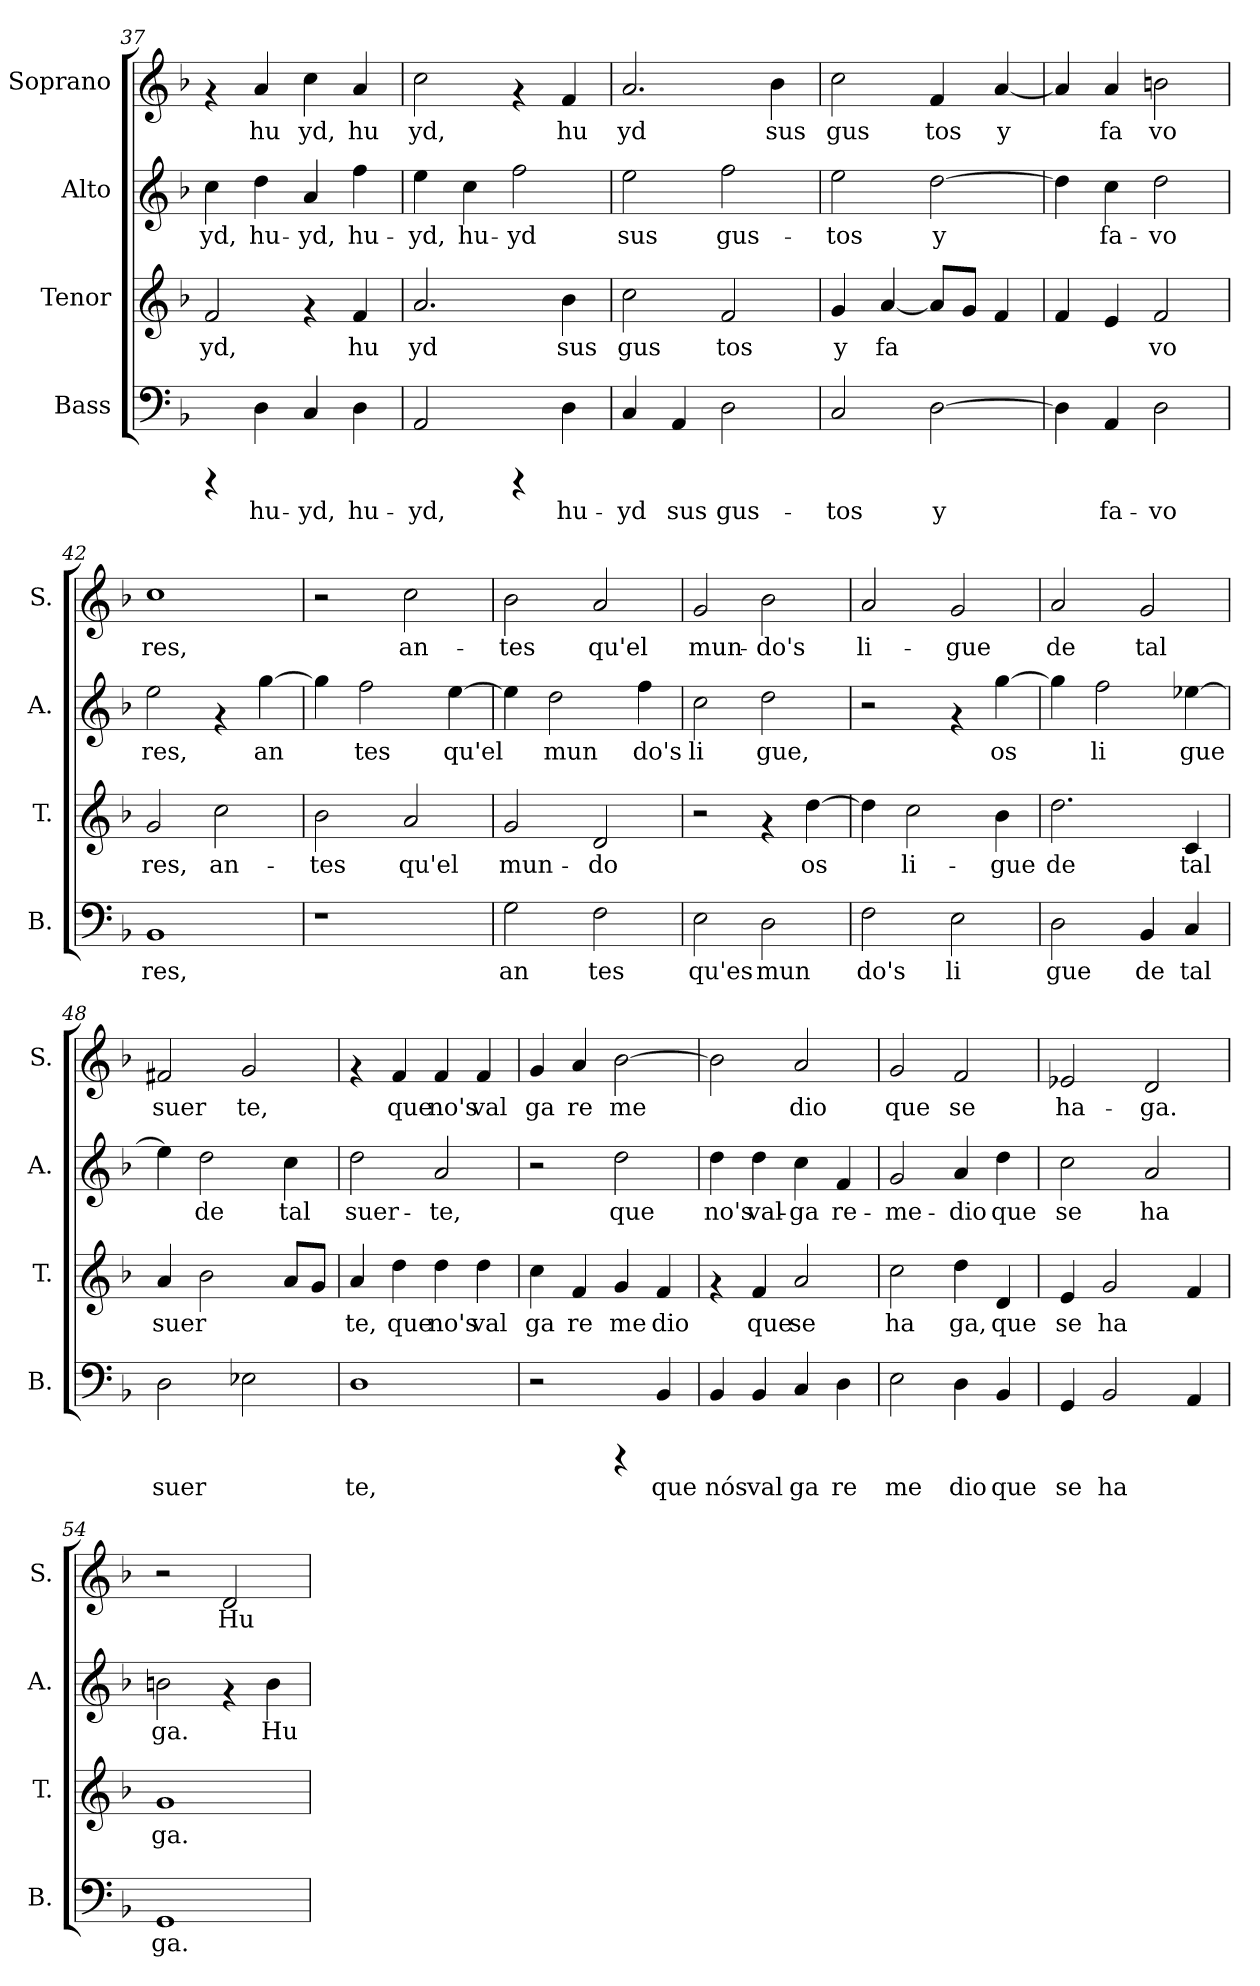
**kern	**text	**kern	**text	**kern	**text	**kern	**text
*part4	*part4	*part3	*part3	*part2	*part2	*part1	*part1
*staff4	*staff4	*staff3	*staff3	*staff2	*staff2	*staff1	*staff1
*I"Bass	*	*I"Tenor	*	*I"Alto	*	*I"Soprano	*
*I'B.	*	*I'T.	*	*I'A.	*	*I'S.	*
!!LO:PB:g=z
*clefF4	*	*clefG2	*	*clefG2	*	*clefG2	*
*k[b-]	*	*k[b-]	*	*k[b-]	*	*k[b-]	*
*F:	*	*F:	*	*F:	*	*F:	*
=37	=37	=37	=37	=37	=37	=37	=37
!	!	!	!LO:LY:b:cj	!	!LO:LY:b:cj	!	!
4rCCC	.	2f/	-yd,	4cc\	yd,	4rf	.
!	!LO:LY:b:cj	!	!	!	!LO:LY:b:cj	!	!LO:LY:b:cj
4D\	hu-	.	.	4dd\	hu-	4a/	hu
!	!LO:LY:b:cj	!	!	!	!LO:LY:b:cj	!	!LO:LY:b:cj
4C/	-yd,	4rf	.	4a/	-yd,	4cc\	yd,
!	!LO:LY:b:cj	!	!LO:LY:b:cj	!	!LO:LY:b:cj	!	!LO:LY:b:cj
4D\	hu-	4f/	hu	4ff\	hu-	4a/	hu
=38	=38	=38	=38	=38	=38	=38	=38
!	!LO:LY:b:cj	!	!LO:LY:b:cj	!	!LO:LY:b:cj	!	!LO:LY:b:cj
2AA/	-yd,	2.a/	yd	4ee\	-yd,	2cc\	yd,
!	!	!	!	!	!LO:LY:b:cj	!	!
.	.	.	.	4cc\	hu-	.	.
!	!	!	!	!	!LO:LY:b:cj	!	!
4rCCC	.	.	.	2ff\	-yd	4rf	.
!	!LO:LY:b:cj	!	!LO:LY:b:cj	!	!	!	!LO:LY:b:cj
4D\	hu-	4b-\	sus	.	.	4f/	hu
=39	=39	=39	=39	=39	=39	=39	=39
!	!LO:LY:b:cj	!	!LO:LY:b:cj	!	!LO:LY:b:cj	!	!LO:LY:b:cj
4C/	-yd	2cc\	gus	2ee\	sus	2.a/	yd
!	!LO:LY:b:cj	!	!	!	!	!	!
4AA/	sus	.	.	.	.	.	.
!	!LO:LY:b:cj	!	!LO:LY:b:cj	!	!LO:LY:b:cj	!	!
2D\	gus-	2f/	tos	2ff\	gus-	.	.
!	!	!	!	!	!	!	!LO:LY:b:cj
.	.	.	.	.	.	4b-\	sus
=40	=40	=40	=40	=40	=40	=40	=40
!	!LO:LY:b:cj	!	!LO:LY:b:cj	!	!LO:LY:b:cj	!	!LO:LY:b:cj
2C/	-tos	4g/	y	2ee\	-tos	2cc\	gus
!	!	!	!LO:LY:b:cj	!	!	!	!
.	.	[<4a/	fa	.	.	.	.
!	!LO:LY:b:cj	!	!LO:LY:b:cj	!	!LO:LY:b:cj	!	!LO:LY:b:cj
[>2D\	y	8a/L]	.	[>2dd\	y	4f/	tos
!	!	!	!LO:LY:b:cj	!	!	!	!
.	.	8g/J	.	.	.	.	.
!	!	!	!LO:LY:b:cj	!	!	!	!LO:LY:b:cj
.	.	4f/	.	.	.	[<4a/	y
=41	=41	=41	=41	=41	=41	=41	=41
!	!LO:LY:b:cj	!	!LO:LY:b:cj	!	!LO:LY:b:cj	!	!LO:LY:b:cj
4D\]	.	4f/	.	4dd\]	.	4a/]	.
!	!LO:LY:b:cj	!	!LO:LY:b:cj	!	!LO:LY:b:cj	!	!LO:LY:b:cj
4AA/	fa-	4e/	.	4cc\	fa-	4a/	fa
!	!LO:LY:b:cj	!	!LO:LY:b:cj	!	!LO:LY:b:cj	!	!LO:LY:b:cj
2D\	-vo	2f/	vo	2dd\	-vo	2bn\	vo
!!LO:PB:g=z
=42	=42	=42	=42	=42	=42	=42	=42
!	!LO:LY:b:cj	!	!LO:LY:b:cj	!	!LO:LY:b:cj	!	!LO:LY:b:cj
1BB-	res,	2g/	res,	2ee\	res,	1cc	res,
!	!	!	!LO:LY:b:cj	!	!	!	!
.	.	2cc\	an-	4rf	.	.	.
!	!	!	!	!	!LO:LY:b:cj	!	!
.	.	.	.	[>4gg\	an	.	.
=43	=43	=43	=43	=43	=43	=43	=43
!	!	!	!LO:LY:b:cj	!	!LO:LY:b:cj	!	!
1r	.	2b-\	-tes	4gg\]	.	2r	.
!	!	!	!	!	!LO:LY:b:cj	!	!
.	.	.	.	2ff\	tes	.	.
!	!	!	!LO:LY:b:cj	!	!	!	!LO:LY:b:cj
.	.	2a/	qu'el	.	.	2cc\	an-
!	!	!	!	!	!LO:LY:b:cj	!	!
.	.	.	.	[>4ee\	qu'el	.	.
=44	=44	=44	=44	=44	=44	=44	=44
!	!LO:LY:b:cj	!	!LO:LY:b:cj	!	!LO:LY:b:cj	!	!LO:LY:b:cj
2G\	an	2g/	mun-	4ee\]	.	2b-\	-tes
!	!	!	!	!	!LO:LY:b:cj	!	!
.	.	.	.	2dd\	mun	.	.
!	!LO:LY:b:cj	!	!LO:LY:b:cj	!	!	!	!LO:LY:b:cj
2F\	tes	2d/	-do	.	.	2a/	qu'el
!	!	!	!	!	!LO:LY:b:cj	!	!
.	.	.	.	4ff\	do's	.	.
=45	=45	=45	=45	=45	=45	=45	=45
!	!LO:LY:b:cj	!	!	!	!LO:LY:b:cj	!	!LO:LY:b:cj
2E\	qu'es	2r	.	2cc\	li	2g/	mun-
!	!LO:LY:b:cj	!	!	!	!LO:LY:b:cj	!	!LO:LY:b:cj
2D\	mun	4rf	.	2dd\	gue,	2b-\	-do's
!	!	!	!LO:LY:b:cj	!	!	!	!
.	.	[>4dd\	os	.	.	.	.
=46	=46	=46	=46	=46	=46	=46	=46
!	!LO:LY:b:cj	!	!LO:LY:b:cj	!	!	!	!LO:LY:b:cj
2F\	do's	4dd\]	.	2r	.	2a/	li-
!	!	!	!LO:LY:b:cj	!	!	!	!
.	.	2cc\	li-	.	.	.	.
!	!LO:LY:b:cj	!	!	!	!	!	!LO:LY:b:cj
2E\	li	.	.	4rf	.	2g/	-gue
!	!	!	!LO:LY:b:cj	!	!LO:LY:b:cj	!	!
.	.	4b-\	-gue	[>4gg\	os	.	.
=47	=47	=47	=47	=47	=47	=47	=47
!	!LO:LY:b:cj	!	!LO:LY:b:cj	!	!LO:LY:b:cj	!	!LO:LY:b:cj
2D\	gue	2.dd\	de	4gg\]	.	2a/	de
!	!	!	!	!	!LO:LY:b:cj	!	!
.	.	.	.	2ff\	li	.	.
!	!LO:LY:b:cj	!	!	!	!	!	!LO:LY:b:cj
4BB-/	de	.	.	.	.	2g/	tal
!	!LO:LY:b:cj	!	!LO:LY:b:cj	!	!LO:LY:b:cj	!	!
4C/	tal	4c/	tal	[<4ee-X\	gue	.	.
!!LO:LB:g=z
=48	=48	=48	=48	=48	=48	=48	=48
!	!LO:LY:b:cj	!	!LO:LY:b:cj	!	!LO:LY:b:cj	!	!LO:LY:b:cj
2D\	suer	4a/	suer	4ee-\]	.	2f#X/	suer
!	!	!	!LO:LY:b:cj	!	!LO:LY:b:cj	!	!
.	.	2b-\	.	2dd\	de	.	.
!	!LO:LY:b:cj	!	!	!	!	!	!LO:LY:b:cj
2E-X\	.	.	.	.	.	2g/	te,
!	!	!	!LO:LY:b:cj	!	!LO:LY:b:cj	!	!
.	.	8a/L	.	4cc\	tal	.	.
!	!	!	!LO:LY:b:cj	!	!	!	!
.	.	8g/J	.	.	.	.	.
=49	=49	=49	=49	=49	=49	=49	=49
!	!LO:LY:b:cj	!	!LO:LY:b:cj	!	!LO:LY:b:cj	!	!
1D	te,	4a/	te,	2dd\	suer-	4rf	.
!	!	!	!LO:LY:b:cj	!	!	!	!LO:LY:b:cj
.	.	4dd\	que	.	.	4f/	que
!	!	!	!LO:LY:b:cj	!	!LO:LY:b:cj	!	!LO:LY:b:cj
.	.	4dd\	no's	2a/	-te,	4f/	no's
!	!	!	!LO:LY:b:cj	!	!	!	!LO:LY:b:cj
.	.	4dd\	val	.	.	4f/	val
=50	=50	=50	=50	=50	=50	=50	=50
!	!	!	!LO:LY:b:cj	!	!	!	!LO:LY:b:cj
2r	.	4cc\	ga	2r	.	4g/	ga
!	!	!	!LO:LY:b:cj	!	!	!	!LO:LY:b:cj
.	.	4f/	re	.	.	4a/	re
!	!	!	!LO:LY:b:cj	!	!LO:LY:b:cj	!	!LO:LY:b:cj
4rCCC	.	4g/	me	2dd\	que	[>2b-\	me
!	!LO:LY:b:cj	!	!LO:LY:b:cj	!	!	!	!
4BB-/	que	4f/	dio	.	.	.	.
=51	=51	=51	=51	=51	=51	=51	=51
!	!LO:LY:b:cj	!	!	!	!LO:LY:b:cj	!	!LO:LY:b:cj
4BB-/	nós	4rf	.	4dd\	no's	2b-\]	.
!	!LO:LY:b:cj	!	!LO:LY:b:cj	!	!LO:LY:b:cj	!	!
4BB-/	val	4f/	que	4dd\	val-	.	.
!	!LO:LY:b:cj	!	!LO:LY:b:cj	!	!LO:LY:b:cj	!	!LO:LY:b:cj
4C/	ga	2a/	se	4cc\	-ga	2a/	dio
!	!LO:LY:b:cj	!	!	!	!LO:LY:b:cj	!	!
4D\	re	.	.	4f/	re-	.	.
=52	=52	=52	=52	=52	=52	=52	=52
!	!LO:LY:b:cj	!	!LO:LY:b:cj	!	!LO:LY:b:cj	!	!LO:LY:b:cj
2E\	me	2cc\	ha	2g/	-me-	2g/	que
!	!LO:LY:b:cj	!	!LO:LY:b:cj	!	!LO:LY:b:cj	!	!LO:LY:b:cj
4D\	dio	4dd\	ga,	4a/	-dio	2f/	se
!	!LO:LY:b:cj	!	!LO:LY:b:cj	!	!LO:LY:b:cj	!	!
4BB-/	que	4d/	que	4dd\	que	.	.
!!LO:LB:g=z
=53	=53	=53	=53	=53	=53	=53	=53
!	!LO:LY:b:cj	!	!LO:LY:b:cj	!	!LO:LY:b:cj	!	!LO:LY:b:cj
4GG/	se	4e/	se	2cc\	se	2e-X/	ha-
!	!LO:LY:b:cj	!	!LO:LY:b:cj	!	!	!	!
2BB-/	ha	2g/	ha-	.	.	.	.
!	!	!	!	!	!LO:LY:b:cj	!	!LO:LY:b:cj
.	.	.	.	2a/	ha	2d/	-ga.
!	!LO:LY:b:cj	!	!LO:LY:b:cj	!	!	!	!
4AA/	.	4f/	--	.	.	.	.
=54	=54	=54	=54	=54	=54	=54	=54
!	!LO:LY:b:cj	!	!LO:LY:b:cj	!	!LO:LY:b:cj	!	!
1GG	ga.	1g	-ga.	2bn\	ga.	2r	.
!	!	!	!	!	!	!	!LO:LY:b:cj
.	.	.	.	4rf	.	2d/	Hu-
!	!	!	!	!	!LO:LY:b:cj	!	!
.	.	.	.	4b\	Hu	.	.
=	=	=	=	=	=	=	=
*-	*-	*-	*-	*-	*-	*-	*-
